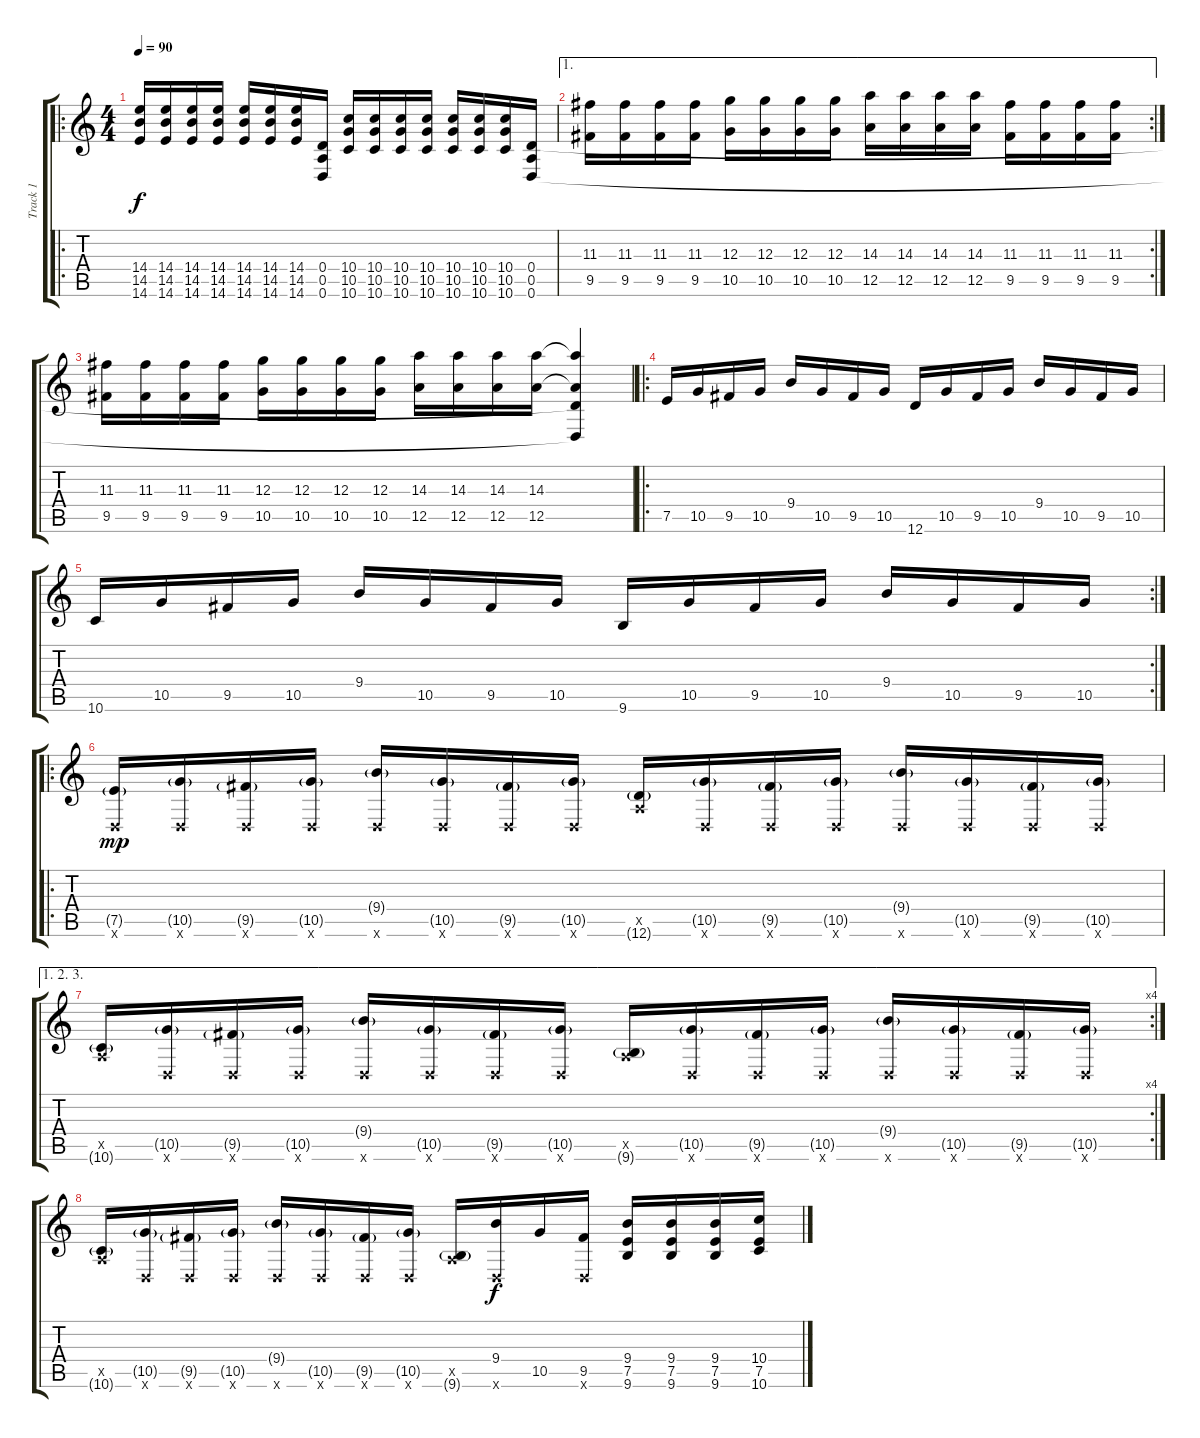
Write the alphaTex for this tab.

\track ("Track 1" "Track 1") {instrument distortionguitar}
\staff {score tabs}
\tuning (E4 B3 G3 D3 A2 D2) {hide}
\ro
\ts (4 4)
\tempo 90
\clef g2
\ks c
(14.4 14.5 14.6).16{dy f} (14.4 14.5 14.6).16 (14.4 14.5 14.6).16 (14.4 14.5 14.6).16 (14.4 14.5 14.6).16 (14.4 14.5 14.6).16 (14.4 14.5 14.6).16 (0.4 0.5 0.6).16 (10.4 10.5 10.6).16 (10.4 10.5 10.6).16 (10.4 10.5 10.6).16 (10.4 10.5 10.6).16 (10.4 10.5 10.6).16 (10.4 10.5 10.6).16 (10.4 10.5 10.6).16 (0.4 0.5 0.6).16 |
\ae 1
\rc 2
(11.3 9.5).16 (11.3 9.5).16 (11.3 9.5).16 (11.3 9.5).16 (12.3 10.5).16 (12.3 10.5).16 (12.3 10.5).16 (12.3 10.5).16 (14.3 12.5).16 (14.3 12.5).16 (14.3 12.5).16 (14.3 12.5).16 (11.3 9.5).16 (11.3 9.5).16 (11.3 9.5).16 (11.3 9.5).16 |
(11.3 9.5).16 (11.3 9.5).16 (11.3 9.5).16 (11.3 9.5).16 (12.3 10.5).16 (12.3 10.5).16 (12.3 10.5).16 (12.3 10.5).16 (14.3 12.5).16 (14.3 12.5).16 (14.3 12.5).16 (14.3 12.5).16 (14.3{t} 0.4{t} 12.5{t} 0.6{t}).4 |
\ro
7.5.16 10.5.16 9.5.16 10.5.16 9.4.16 10.5.16 9.5.16 10.5.16 12.6.16 10.5.16 9.5.16 10.5.16 9.4.16 10.5.16 9.5.16 10.5.16 |
\rc 2
10.6.16 10.5.16 9.5.16 10.5.16 9.4.16 10.5.16 9.5.16 10.5.16 9.6.16 10.5.16 9.5.16 10.5.16 9.4.16 10.5.16 9.5.16 10.5.16 |
\ro
(7.5{g} 0.6{x}).16{dy mp} (10.5{g} 0.6{x}).16 (9.5{g} 0.6{x}).16 (10.5{g} 0.6{x}).16 (9.4{g} 0.6{x}).16 (10.5{g} 0.6{x}).16 (9.5{g} 0.6{x}).16 (10.5{g} 0.6{x}).16 (0.5{x} 12.6{g}).16 (10.5{g} 0.6{x}).16 (9.5{g} 0.6{x}).16 (10.5{g} 0.6{x}).16 (9.4{g} 0.6{x}).16 (10.5{g} 0.6{x}).16 (9.5{g} 0.6{x}).16 (10.5{g} 0.6{x}).16 |
\ae (1 2 3)
\rc 4
(0.5{x} 10.6{g}).16 (10.5{g} 0.6{x}).16 (9.5{g} 0.6{x}).16 (10.5{g} 0.6{x}).16 (9.4{g} 0.6{x}).16 (10.5{g} 0.6{x}).16 (9.5{g} 0.6{x}).16 (10.5{g} 0.6{x}).16 (0.5{x} 9.6{g}).16 (10.5{g} 0.6{x}).16 (9.5{g} 0.6{x}).16 (10.5{g} 0.6{x}).16 (9.4{g} 0.6{x}).16 (10.5{g} 0.6{x}).16 (9.5{g} 0.6{x}).16 (10.5{g} 0.6{x}).16 |
(0.5{x} 10.6{g}).16 (10.5{g} 0.6{x}).16 (9.5{g} 0.6{x}).16 (10.5{g} 0.6{x}).16 (9.4{g} 0.6{x}).16 (10.5{g} 0.6{x}).16 (9.5{g} 0.6{x}).16 (10.5{g} 0.6{x}).16 (0.5{x} 9.6{g}).16 (9.4 0.6{x}).16{dy f} 10.5.16 (9.5 0.6{x}).16 (9.4 7.5 9.6).16 (9.4 7.5 9.6).16 (9.4 7.5 9.6).16 (10.4 7.5 10.6).16
